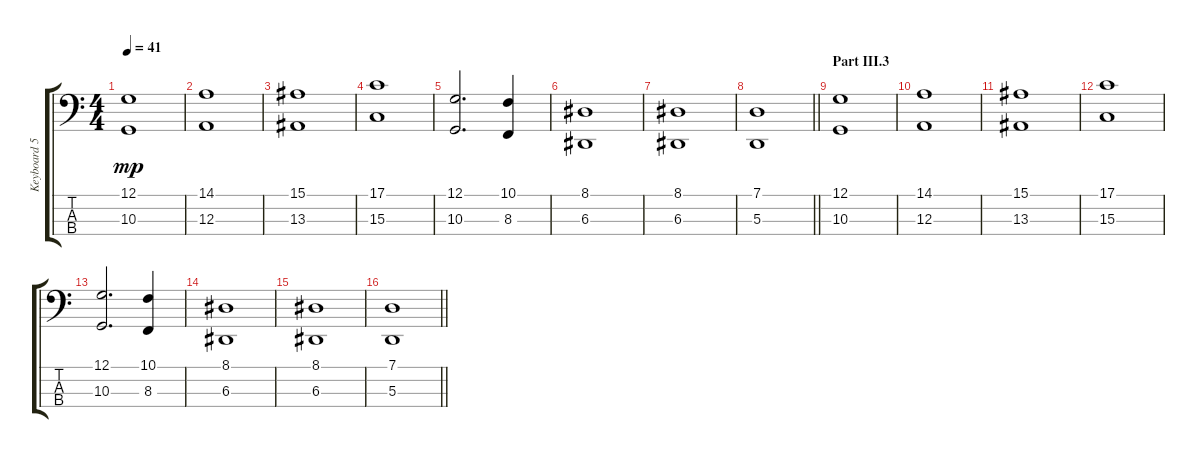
\track ("Keyboard 5" "Keyboard 5") {instrument choiraahs}
\staff {score tabs}
\tuning (G2 D2 A1 E1) {hide}
\ts (4 4)
\tempo 41
\clef f4
\ks c
(12.1 10.3).1{dy mp} |
(14.1 12.3).1 |
(15.1 13.3).1 |
(17.1 15.3).1 |
(12.1 10.3).2{d} (10.1 8.3).4 |
(8.1 6.3).1 |
(8.1 6.3).1 |
\barLineRight lightlight
(7.1 5.3).1 |
\section ("" "Part III.3")
(12.1 10.3).1 |
(14.1 12.3).1 |
(15.1 13.3).1 |
(17.1 15.3).1 |
(12.1 10.3).2{d} (10.1 8.3).4 |
(8.1 6.3).1 |
(8.1 6.3).1 |
\barLineRight lightlight
(7.1 5.3).1
